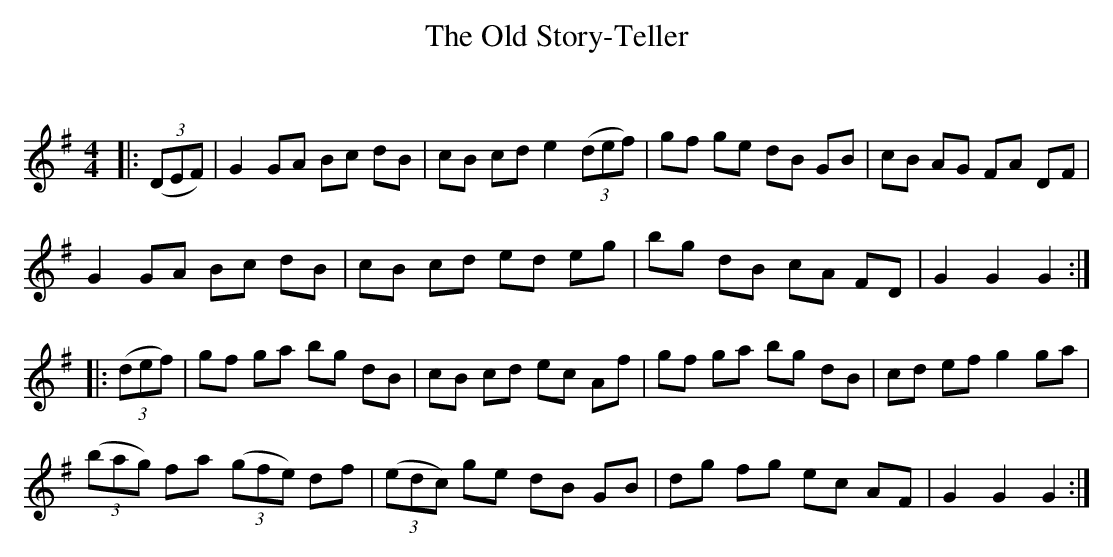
X:1
T: The Old Story-Teller
C:
Q: 232
K:G
M:4/4
L:1/8
|:((3DEF) |G2 GA Bc dB|cB cd e2 ((3def) |gf ge dB GB|cB AG FA DF|
G2 GA Bc dB|cB cd ed eg|bg dB cA FD|G2 G2 G2:|
|:((3def) |gf ga bg dB|cB cd ec Af|gf ga bg dB|cd ef g2 ga|
((3bag) fa ((3gfe) df|((3edc) ge dB GB|dg fg ec AF|G2 G2 G2:|
